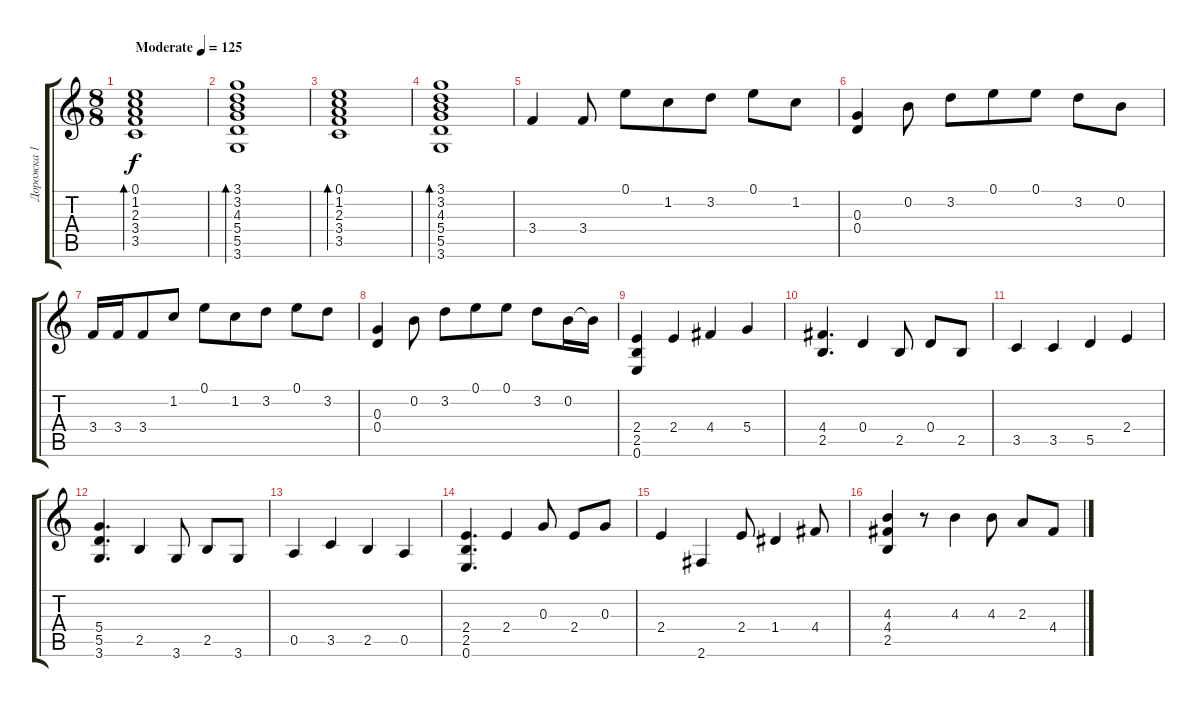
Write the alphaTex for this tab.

\track ("Дорожка 1" "Дорожка 1") {instrument acousticguitarnylon}
\staff {score tabs}
\tuning (E4 B3 G3 D3 A2 E2) {hide}
\ts (8 8)
\tempo (125 "Moderate")
\clef g2
\ks c
(0.1 1.2 2.3 3.4 3.5).1{bd 480 dy f instrument acousticguitarnylon} |
(3.1 3.2 4.3 5.4 5.5 3.6).1{bd 480} |
(0.1 1.2 2.3 3.4 3.5).1{bd 480} |
(3.1 3.2 4.3 5.4 5.5 3.6).1{bd 480} |
3.4.4 3.4.8 0.1.8 1.2.8 3.2.8 0.1.8 1.2.8 |
(0.3 0.4).4 0.2.8 3.2.8 0.1.8 0.1.8 3.2.8 0.2.8 |
3.4.16 3.4.16 3.4.8 1.2.8 0.1.8 1.2.8 3.2.8 0.1.8 3.2.8 |
(0.3 0.4).4 0.2.8 3.2.8 0.1.8 0.1.8 3.2.8 0.2.16 0.2{t}.16 |
(2.4 2.5 0.6).4 2.4.4 4.4.4 5.4.4 |
(4.4 2.5).4{d} 0.4.4 2.5.8 0.4.8 2.5.8 |
3.5.4 3.5.4 5.5.4 2.4.4 |
(5.4 5.5 3.6).4{d} 2.5.4 3.6.8 2.5.8 3.6.8 |
0.5.4 3.5.4 2.5.4 0.5.4 |
(2.4 2.5 0.6).4{d} 2.4.4 0.3.8 2.4.8 0.3.8 |
2.4.4 2.6.4 2.4.8 1.4.4 4.4.8 |
(4.3 4.4 2.5).4 r.8 4.3.4 4.3.8 2.3.8 4.4.8
